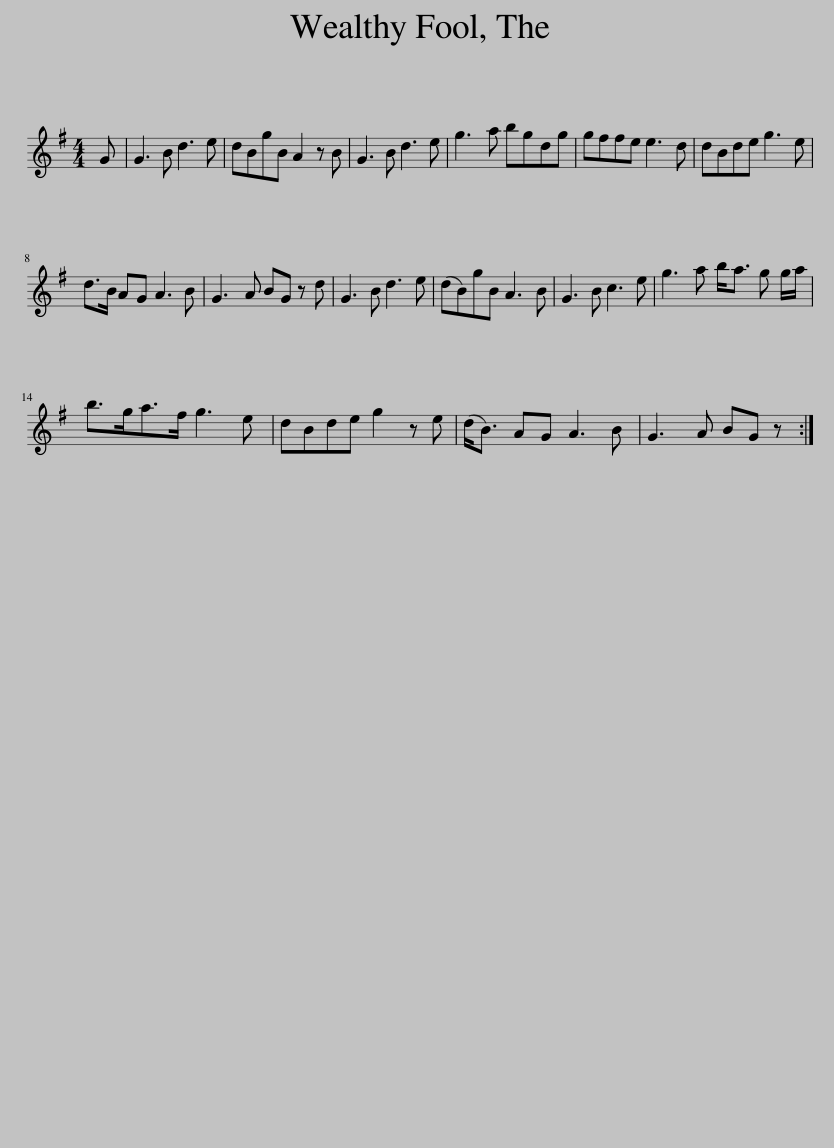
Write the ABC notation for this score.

X:1
L:1/8
M:4/4
I:linebreak $
K:G
V:1 treble
V:1
 G | G3 B d3 e | dBgB A2 z B | G3 B d3 e | g3 a bgdg | %5
 gffe e3 d | dBde g3 e |$ d>B AG A3 B | G3 A BG z d | G3 B d3 e | %10
 (dB)gB A3 B | G3 B c3 e | g3 a b<a g g/a/ |$ b>ga>f g3 e | dBde g2 z e | %15
 (d<B) AG A3 B | G3 A BG z :| %17
